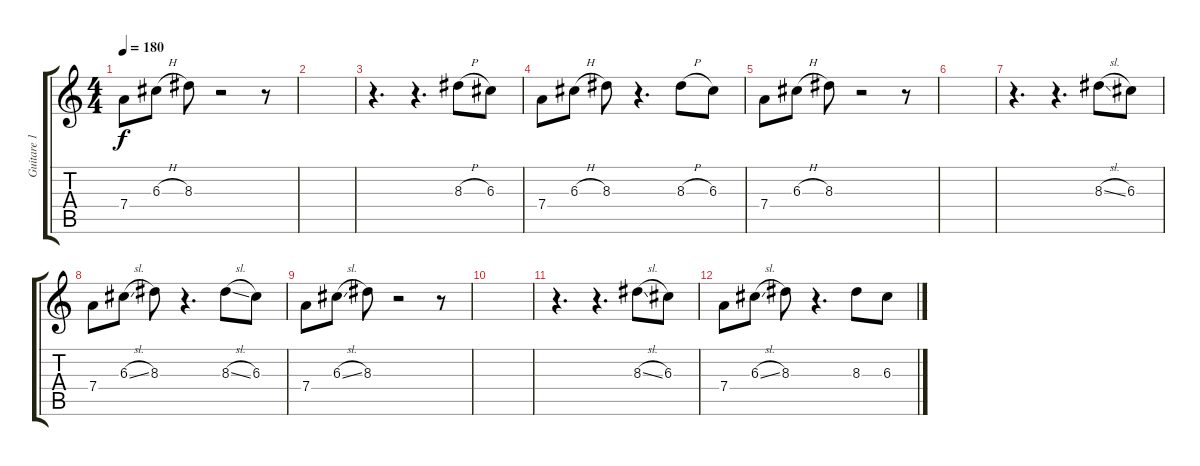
\track ("Guitare 1" "Guitare 1") {instrument electricguitarclean}
\staff {score tabs}
\tuning (E4 B3 G3 D3 A2 E2) {hide}
\ts (4 4)
\tempo 180
\clef g2
\ks c
7.4.8{dy f} 6.3{h}.8 8.3.8 r.2 r.8 |
|
r.4{d} r.4{d} 8.3{h}.8 6.3.8 |
7.4.8 6.3{h}.8 8.3.8 r.4{d} 8.3{h}.8 6.3.8 |
7.4.8 6.3{h}.8 8.3.8 r.2 r.8 |
|
r.4{d} r.4{d} 8.3{sl}.8 6.3.8 |
7.4.8 6.3{sl}.8 8.3.8 r.4{d} 8.3{sl}.8 6.3.8 |
7.4.8 6.3{sl}.8 8.3.8 r.2 r.8 |
|
r.4{d} r.4{d} 8.3{sl}.8 6.3.8 |
7.4.8 6.3{sl}.8 8.3.8 r.4{d} 8.3.8 6.3.8
